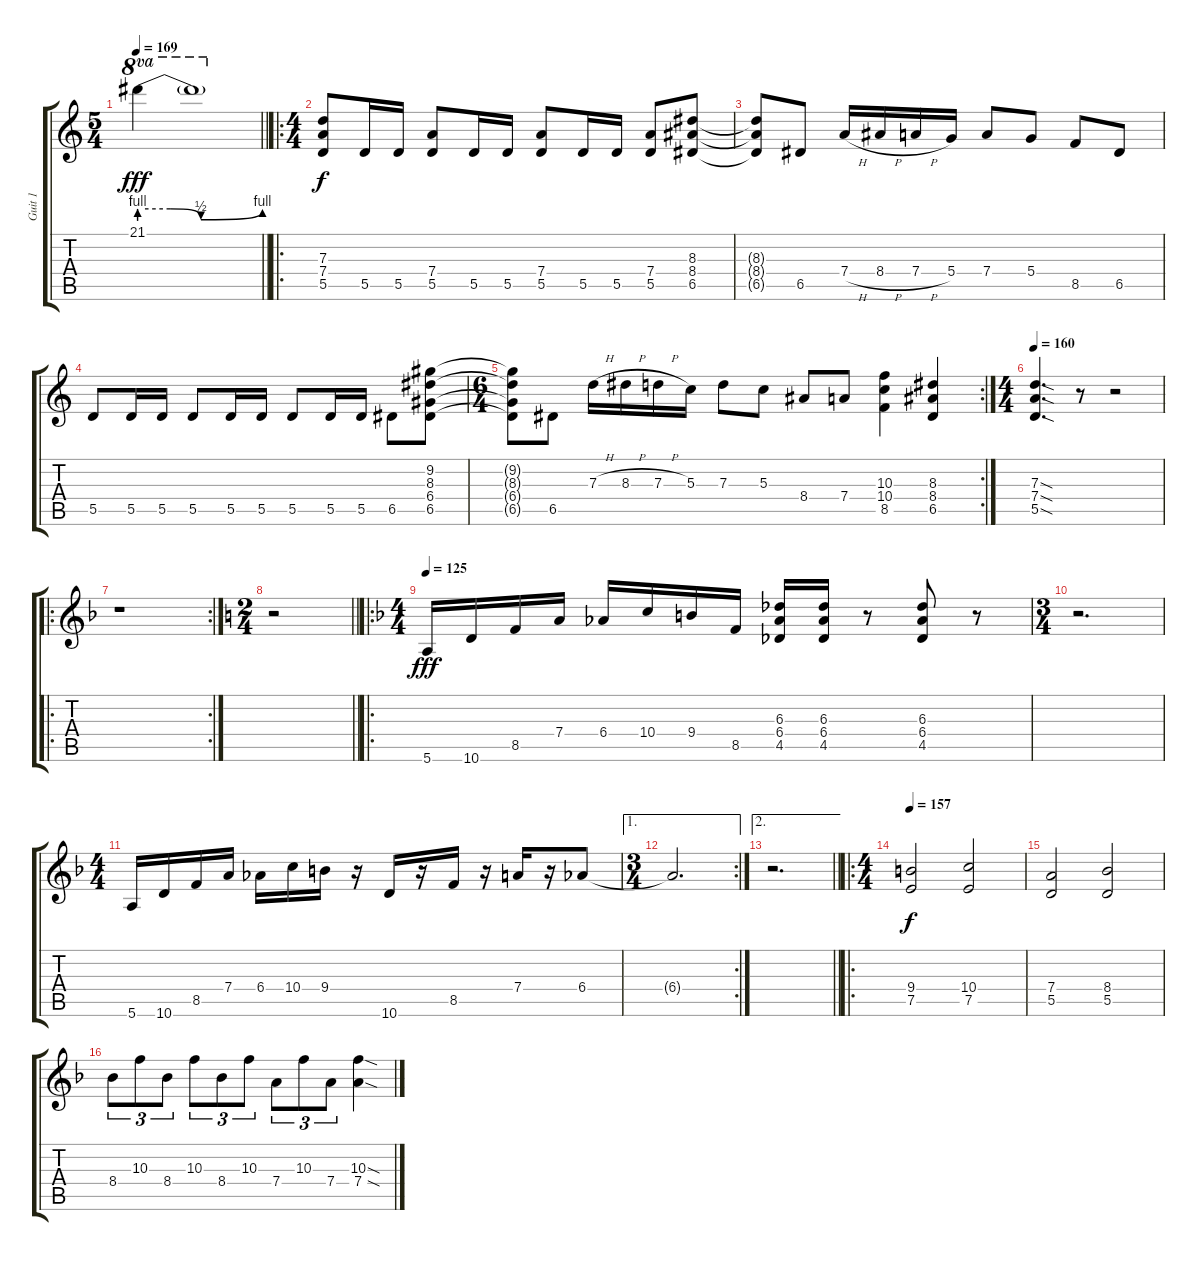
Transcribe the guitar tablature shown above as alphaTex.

\track ("Guit 1" "Guit 1") {instrument distortionguitar}
\staff {score tabs}
\tuning (E4 B3 G3 D3 A2 E2) {hide}
\ts (5 4)
\tempo 169
\clef g2
\barLineRight lightlight
\ks c
21.1{be (custom 0 4 15 4 30 2 60 4) t}.4{ot 8va dy fff} 21.1{t}.1{ot 8va} |
\ro
\ts (4 4)
(7.3 7.4 5.5).8{dy f volume 13 balance 0 instrument distortionguitar} 5.5.16 5.5.16 (7.4 5.5).8 5.5.16 5.5.16 (7.4 5.5).8 5.5.16 5.5.16 (7.4 5.5).8 (8.3 8.4 6.5).8 |
(8.3{t} 8.4{t} 6.5{t}).8 6.5.8 7.4{h}.16 8.4{h}.16 7.4{h}.16 5.4.16 7.4.8 5.4.8 8.5.8 6.5.8 |
5.5.8 5.5.16 5.5.16 5.5.8 5.5.16 5.5.16 5.5.8 5.5.16 5.5.16 6.5.8 (9.2 8.3 6.4 6.5).8 |
\rc 2
\ts (6 4)
(9.2{t} 8.3{t} 6.4{t} 6.5{t}).8 6.5.8 7.3{h}.16 8.3{h}.16 7.3{h}.16 5.3.16 7.3.8 5.3.8 8.4.8 7.4.8 (10.3 10.4 8.5).4 (8.3 8.4 6.5).4 |
\ts (4 4)
\tempo 160
(7.3{sod} 7.4{sod} 5.5{sod}).4{d} r.8 r.2 |
\ro
\rc 2
\ks f
r.1 |
\ts (2 4)
\barLineRight lightlight
\ks c
r.2 |
\ro
\ts (4 4)
\tempo 125
\ks f
5.6.16{dy fff volume 12} 10.6.16 8.5.16 7.4.16 6.4.16 10.4.16 9.4.16 8.5.16 (6.3 6.4 4.5).16 (6.3 6.4 4.5).16 r.8 (6.3 6.4 4.5).8 r.8 |
\ts (3 4)
r.2{d} |
\ts (4 4)
5.6.16 10.6.16 8.5.16 7.4.16 6.4.16 10.4.16 9.4.16 r.16 10.6.16 r.16 8.5.16 r.16 7.4.16 r.16 6.4.8 |
\ae 1
\rc 2
\ts (3 4)
6.4{t}.2{d} |
\ae 2
\barLineRight lightlight
r.2{d} |
\ro
\ts (4 4)
\tempo 157
(9.4 7.5).2{dy f} (10.4 7.5).2 |
(7.4 5.5).2 (8.4 5.5).2 |
8.4.8{tu (3 2)} 10.3.8{tu (3 2)} 8.4.8{tu (3 2)} 10.3.8{tu (3 2)} 8.4.8{tu (3 2)} 10.3.8{tu (3 2)} 7.4.8{tu (3 2)} 10.3.8{tu (3 2)} 7.4.8{tu (3 2)} (10.3{sod} 7.4{sod}).4
